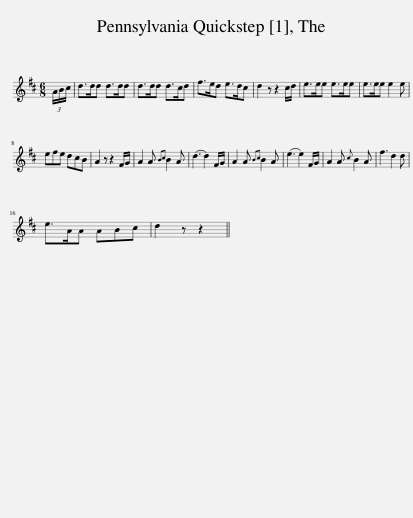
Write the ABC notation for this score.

X:1
L:1/8
M:6/8
I:linebreak $
K:D
V:1 treble
V:1
 (3A/B/c/ | d>dd d>dd | d>dd d>cd | f>ed e>dc | d2 z z2 c/d/ | %5
 e>ee e>ee | e>ee e2 e |$ efe dcB | A2 z z2 F/G/ | A2 A{Bc} B2 A | %10
 (d3 d2) F/G/ | A2 A{Bc} B2 A | (e3 e2) F/G/ | A2 A{c} B2 A | f3 d2 d |$ %15
 e>AA ABc | d2 z z2 || %17
